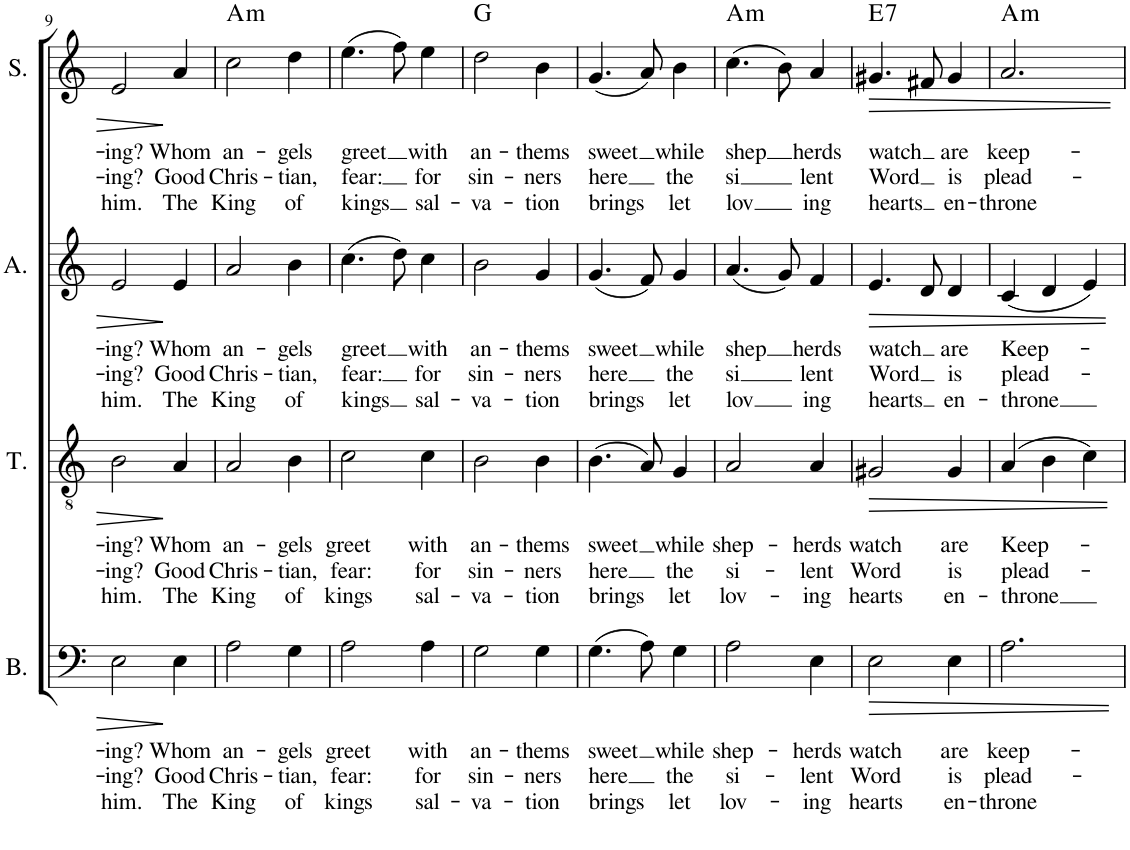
**kern	**text	**text	**text	**kern	**text	**text	**text	**kern	**text	**text	**text	**kern	**text	**text	**text	**harte
*part4	*part4	*part4	*part4	*part3	*part3	*part3	*part3	*part2	*part2	*part2	*part2	*part1	*part1	*part1	*part1	*part1
*staff4	*staff4	*staff4	*staff4	*staff3	*staff3	*staff3	*staff3	*staff2	*staff2	*staff2	*staff2	*staff1	*staff1	*staff1	*staff1	*
*I"Bass	*	*	*	*I"Tenor	*	*	*	*I"Alto	*	*	*	*I"Soprano	*	*	*	*
*I'B.	*	*	*	*I'T.	*	*	*	*I'A.	*	*	*	*I'S.	*	*	*	*
!!LO:PB:g=z
*clefF4	*	*	*	*clefGv2	*	*	*	*clefG2	*	*	*	*clefG2	*	*	*	*
*k[]	*	*	*	*k[]	*	*	*	*k[]	*	*	*	*k[]	*	*	*	*
*M3/4	*	*	*	*M3/4	*	*	*	*M3/4	*	*	*	*M3/4	*	*	*	*
=9	=9	=9	=9	=9	=9	=9	=9	=9	=9	=9	=9	=9	=9	=9	=9	=9
!	!LO:LY:b	!LO:LY:b	!LO:LY:b	!	!LO:LY:b	!LO:LY:b	!LO:LY:b	!	!LO:LY:b	!LO:LY:b	!LO:LY:b	!	!LO:LY:b	!LO:LY:b	!LO:LY:b	!
2E\	-ing?	-ing?	him.	2B\	-ing?	-ing?	him.	2e/	-ing?	-ing?	him.	2e/	-ing?	-ing?	him.	.
!	!LO:LY:b	!LO:LY:b	!LO:LY:b	!	!LO:LY:b	!LO:LY:b	!LO:LY:b	!	!LO:LY:b	!LO:LY:b	!LO:LY:b	!	!LO:LY:b	!LO:LY:b	!LO:LY:b	!
4E\	Whom	Good	The	4A/	Whom	Good	The	4e/	Whom	Good	The	4a/	Whom	Good	The	.
=10	=10	=10	=10	=10	=10	=10	=10	=10	=10	=10	=10	=10	=10	=10	=10	=10
!	!LO:LY:b	!LO:LY:b	!LO:LY:b	!	!LO:LY:b	!LO:LY:b	!LO:LY:b	!	!LO:LY:b	!LO:LY:b	!LO:LY:b	!	!LO:LY:b	!LO:LY:b	!LO:LY:b	!LO:H:kt=m
2A\	an-	Chris-	King	2A/	an-	Chris-	King	2a/	an-	Chris-	King	2cc\	an-	Chris-	King	A:min
!	!LO:LY:b	!LO:LY:b	!LO:LY:b	!	!LO:LY:b	!LO:LY:b	!LO:LY:b	!	!LO:LY:b	!LO:LY:b	!LO:LY:b	!	!LO:LY:b	!LO:LY:b	!LO:LY:b	!
4G\	-gels	-tian,	of	4B\	-gels	-tian,	of	4b\	-gels	-tian,	of	4dd\	-gels	-tian,	of	.
=11	=11	=11	=11	=11	=11	=11	=11	=11	=11	=11	=11	=11	=11	=11	=11	=11
!	!LO:LY:b	!LO:LY:b	!LO:LY:b	!	!LO:LY:b	!LO:LY:b	!LO:LY:b	!	!LO:LY:b	!LO:LY:b	!LO:LY:b	!	!LO:LY:b	!LO:LY:b	!LO:LY:b	!
2A\	greet	fear:	kings	2c\	greet	fear:	kings	(4.cc\	greet	fear:	kings	(4.ee\	greet	fear:	kings	.
.	.	.	.	.	.	.	.	8dd\)	.	.	.	8ff\)	.	.	.	.
!	!LO:LY:b	!LO:LY:b	!LO:LY:b	!	!LO:LY:b	!LO:LY:b	!LO:LY:b	!	!LO:LY:b	!LO:LY:b	!LO:LY:b	!	!LO:LY:b	!LO:LY:b	!LO:LY:b	!
4A\	with	for	sal-	4c\	with	for	sal-	4cc\	with	for	sal-	4ee\	with	for	sal-	.
=12	=12	=12	=12	=12	=12	=12	=12	=12	=12	=12	=12	=12	=12	=12	=12	=12
!	!LO:LY:b	!LO:LY:b	!LO:LY:b	!	!LO:LY:b	!LO:LY:b	!LO:LY:b	!	!LO:LY:b	!LO:LY:b	!LO:LY:b	!	!LO:LY:b	!LO:LY:b	!LO:LY:b	!
2G\	an-	sin-	-va-	2B\	an-	sin-	-va-	2b\	an-	sin-	-va-	2dd\	an-	sin-	-va-	G:maj
!	!LO:LY:b	!LO:LY:b	!LO:LY:b	!	!LO:LY:b	!LO:LY:b	!LO:LY:b	!	!LO:LY:b	!LO:LY:b	!LO:LY:b	!	!LO:LY:b	!LO:LY:b	!LO:LY:b	!
4G\	-thems	-ners	-tion	4B\	-thems	-ners	-tion	4g/	-thems	-ners	-tion	4b\	-thems	-ners	-tion	.
=13	=13	=13	=13	=13	=13	=13	=13	=13	=13	=13	=13	=13	=13	=13	=13	=13
!	!LO:LY:b	!LO:LY:b	!LO:LY:b	!	!LO:LY:b	!LO:LY:b	!LO:LY:b	!	!LO:LY:b	!LO:LY:b	!LO:LY:b	!	!LO:LY:b	!LO:LY:b	!LO:LY:b	!
(4.G\	sweet	here	brings	(4.B\	sweet	here	brings	(4.g/	sweet	here	brings	(4.g/	sweet	here	brings	.
8A\)	.	.	.	8A/)	.	.	.	8f/)	.	.	.	8a/)	.	.	.	.
!	!LO:LY:b	!LO:LY:b	!LO:LY:b	!	!LO:LY:b	!LO:LY:b	!LO:LY:b	!	!LO:LY:b	!LO:LY:b	!LO:LY:b	!	!LO:LY:b	!LO:LY:b	!LO:LY:b	!
4G\	while	the	let	4G/	while	the	let	4g/	while	the	let	4b\	while	the	let	.
=14	=14	=14	=14	=14	=14	=14	=14	=14	=14	=14	=14	=14	=14	=14	=14	=14
!	!LO:LY:b	!LO:LY:b	!LO:LY:b	!	!LO:LY:b	!LO:LY:b	!LO:LY:b	!	!LO:LY:b	!LO:LY:b	!LO:LY:b	!	!LO:LY:b	!LO:LY:b	!LO:LY:b	!LO:H:kt=m
2A\	shep-	si-	lov-	2A/	shep-	si-	lov-	(4.a/	shep	si	lov	(4.cc\	shep	si	lov	A:min
.	.	.	.	.	.	.	.	8g/)	.	.	.	8b\)	.	.	.	.
!	!LO:LY:b	!LO:LY:b	!LO:LY:b	!	!LO:LY:b	!LO:LY:b	!LO:LY:b	!	!LO:LY:b	!LO:LY:b	!LO:LY:b	!	!LO:LY:b	!LO:LY:b	!LO:LY:b	!
4E\	-herds	-lent	-ing	4A/	-herds	-lent	-ing	4f/	herds	lent	ing	4a/	herds	lent	ing	.
=15	=15	=15	=15	=15	=15	=15	=15	=15	=15	=15	=15	=15	=15	=15	=15	=15
!	!LO:LY:b	!LO:LY:b	!LO:LY:b	!	!LO:LY:b	!LO:LY:b	!LO:LY:b	!	!LO:LY:b	!LO:LY:b	!LO:LY:b	!	!LO:LY:b	!LO:LY:b	!LO:LY:b	!LO:H:kt=7
2E\	watch	Word	hearts	2G#X/	watch	Word	hearts	4.e/	watch	Word	hearts	4.g#X/	watch	Word	hearts	E:7
.	.	.	.	.	.	.	.	8d/	.	.	.	8f#X/	.	.	.	.
!	!LO:LY:b	!LO:LY:b	!LO:LY:b	!	!LO:LY:b	!LO:LY:b	!LO:LY:b	!	!LO:LY:b	!LO:LY:b	!LO:LY:b	!	!LO:LY:b	!LO:LY:b	!LO:LY:b	!
4E\	are	is	en-	4G#/	are	is	en-	4d/	are	is	en-	4g#/	are	is	en-	.
=16	=16	=16	=16	=16	=16	=16	=16	=16	=16	=16	=16	=16	=16	=16	=16	=16
!	!LO:LY:b	!LO:LY:b	!LO:LY:b	!	!LO:LY:b	!LO:LY:b	!LO:LY:b	!	!LO:LY:b	!LO:LY:b	!LO:LY:b	!	!LO:LY:b	!LO:LY:b	!LO:LY:b	!LO:H:kt=m
2.A\	keep-	plead-	-throne	(4A/	Keep-	plead-	throne	(4c/	Keep-	plead-	throne	2.a/	keep-	plead-	-throne	A:min
.	.	.	.	4B\	.	.	.	4d/	.	.	.	.	.	.	.	.
.	.	.	.	4c\)	.	.	.	4e/)	.	.	.	.	.	.	.	.
=	=	=	=	=	=	=	=	=	=	=	=	=	=	=	=	=
*-	*-	*-	*-	*-	*-	*-	*-	*-	*-	*-	*-	*-	*-	*-	*-	*-
